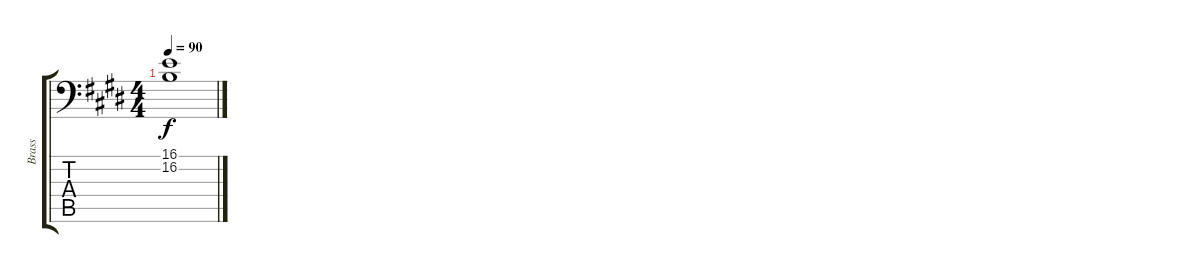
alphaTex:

\track ("Brass" "Brass") {instrument brasssection}
\staff {score tabs}
\tuning (C3 G2 D2 A1 E1 B0) {hide}
\ts (4 4)
\tempo 90
\clef f4
\ks e
(16.1 16.2).1{dy f}
